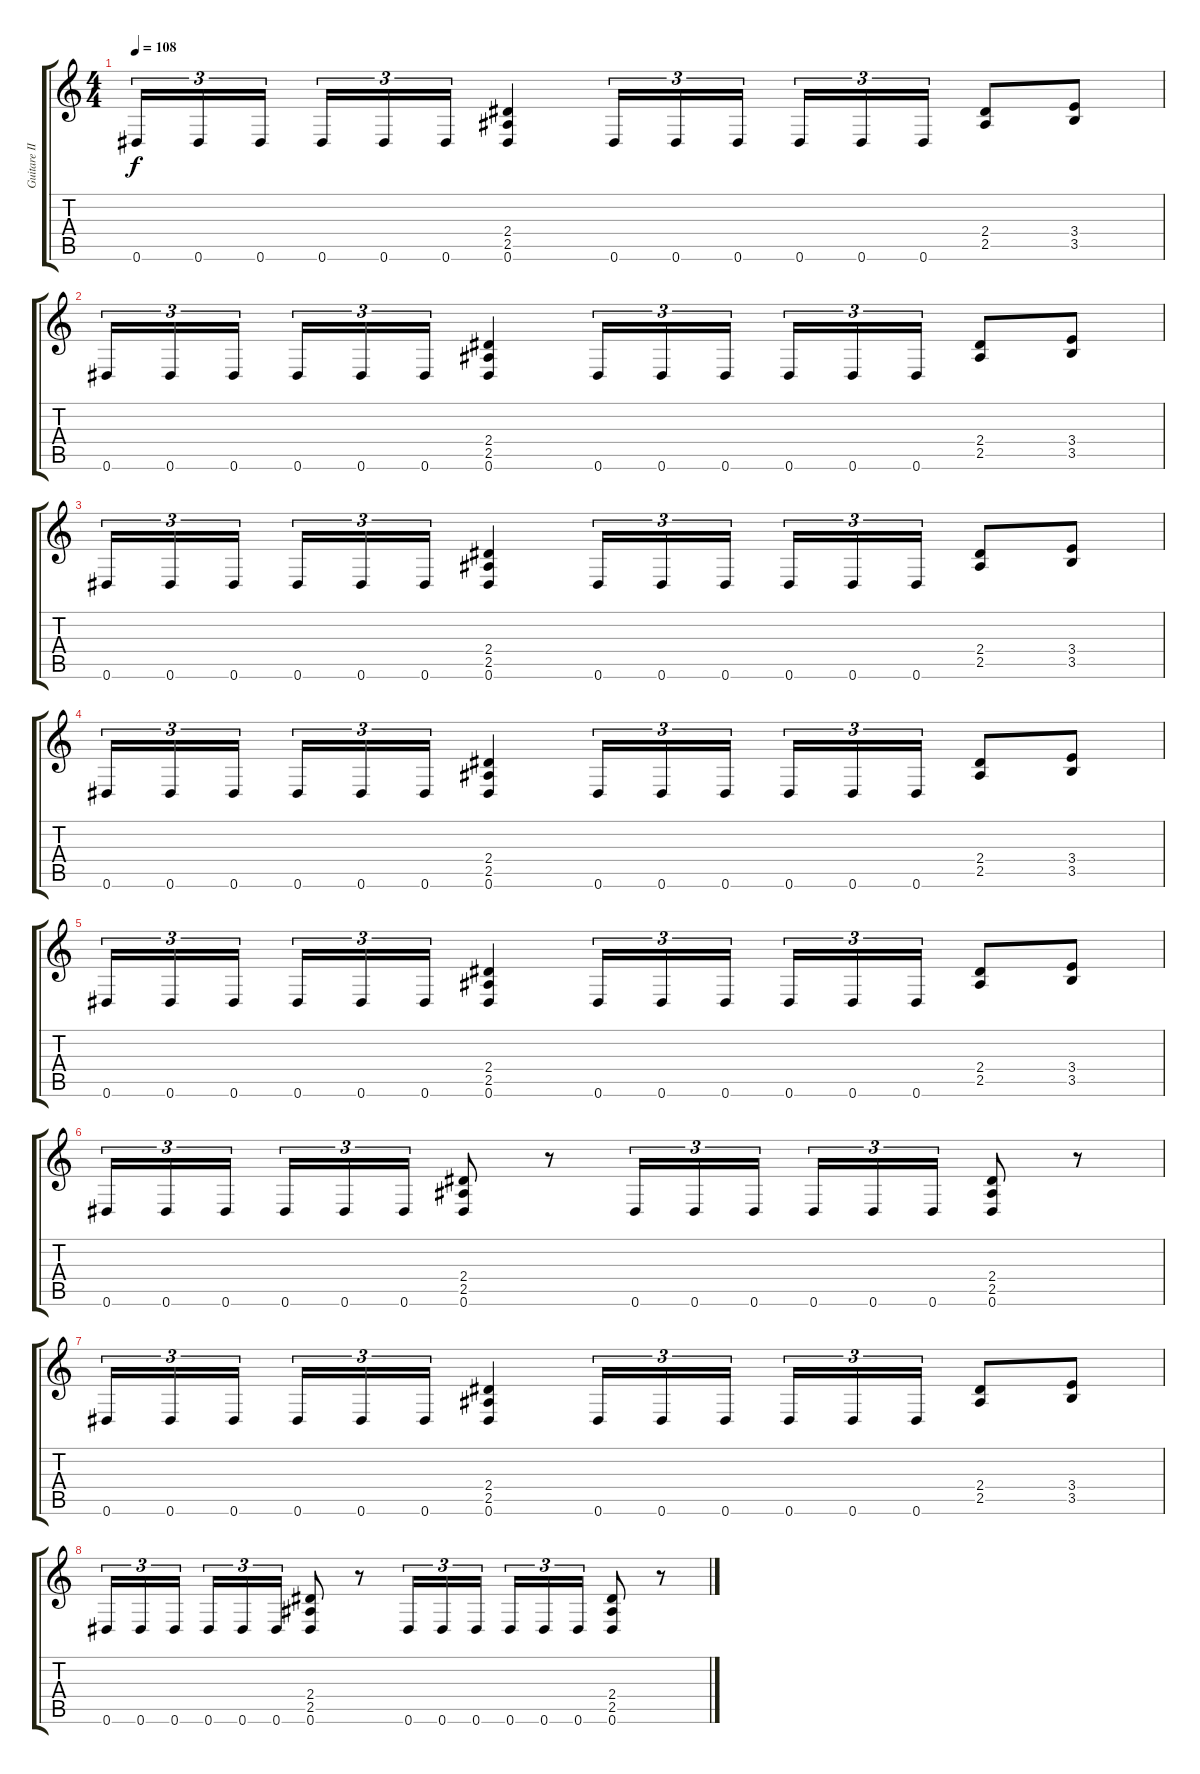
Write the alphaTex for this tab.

\track ("Guitare II ( James )" "Guitare II") {instrument electricguitarclean}
\staff {score tabs}
\tuning (Eb4 Bb3 Gb3 Db3 Ab2 Eb2) {hide}
\ts (4 4)
\tempo 108
\clef g2
\ks c
0.6.16{tu (3 2) dy f} 0.6.16{tu (3 2)} 0.6.16{tu (3 2)} 0.6.16{tu (3 2)} 0.6.16{tu (3 2)} 0.6.16{tu (3 2)} (2.4 2.5 0.6).4 0.6.16{tu (3 2)} 0.6.16{tu (3 2)} 0.6.16{tu (3 2)} 0.6.16{tu (3 2)} 0.6.16{tu (3 2)} 0.6.16{tu (3 2)} (2.4 2.5).8 (3.4 3.5).8 |
0.6.16{tu (3 2)} 0.6.16{tu (3 2)} 0.6.16{tu (3 2)} 0.6.16{tu (3 2)} 0.6.16{tu (3 2)} 0.6.16{tu (3 2)} (2.4 2.5 0.6).4 0.6.16{tu (3 2)} 0.6.16{tu (3 2)} 0.6.16{tu (3 2)} 0.6.16{tu (3 2)} 0.6.16{tu (3 2)} 0.6.16{tu (3 2)} (2.4 2.5).8 (3.4 3.5).8 |
0.6.16{tu (3 2)} 0.6.16{tu (3 2)} 0.6.16{tu (3 2)} 0.6.16{tu (3 2)} 0.6.16{tu (3 2)} 0.6.16{tu (3 2)} (2.4 2.5 0.6).4 0.6.16{tu (3 2)} 0.6.16{tu (3 2)} 0.6.16{tu (3 2)} 0.6.16{tu (3 2)} 0.6.16{tu (3 2)} 0.6.16{tu (3 2)} (2.4 2.5).8 (3.4 3.5).8 |
0.6.16{tu (3 2)} 0.6.16{tu (3 2)} 0.6.16{tu (3 2)} 0.6.16{tu (3 2)} 0.6.16{tu (3 2)} 0.6.16{tu (3 2)} (2.4 2.5 0.6).4 0.6.16{tu (3 2)} 0.6.16{tu (3 2)} 0.6.16{tu (3 2)} 0.6.16{tu (3 2)} 0.6.16{tu (3 2)} 0.6.16{tu (3 2)} (2.4 2.5).8 (3.4 3.5).8 |
0.6.16{tu (3 2)} 0.6.16{tu (3 2)} 0.6.16{tu (3 2)} 0.6.16{tu (3 2)} 0.6.16{tu (3 2)} 0.6.16{tu (3 2)} (2.4 2.5 0.6).4 0.6.16{tu (3 2)} 0.6.16{tu (3 2)} 0.6.16{tu (3 2)} 0.6.16{tu (3 2)} 0.6.16{tu (3 2)} 0.6.16{tu (3 2)} (2.4 2.5).8 (3.4 3.5).8 |
0.6.16{tu (3 2)} 0.6.16{tu (3 2)} 0.6.16{tu (3 2)} 0.6.16{tu (3 2)} 0.6.16{tu (3 2)} 0.6.16{tu (3 2)} (2.4 2.5 0.6).8 r.8 0.6.16{tu (3 2)} 0.6.16{tu (3 2)} 0.6.16{tu (3 2)} 0.6.16{tu (3 2)} 0.6.16{tu (3 2)} 0.6.16{tu (3 2)} (2.4 2.5 0.6).8 r.8 |
0.6.16{tu (3 2)} 0.6.16{tu (3 2)} 0.6.16{tu (3 2)} 0.6.16{tu (3 2)} 0.6.16{tu (3 2)} 0.6.16{tu (3 2)} (2.4 2.5 0.6).4 0.6.16{tu (3 2)} 0.6.16{tu (3 2)} 0.6.16{tu (3 2)} 0.6.16{tu (3 2)} 0.6.16{tu (3 2)} 0.6.16{tu (3 2)} (2.4 2.5).8 (3.4 3.5).8 |
0.6.16{tu (3 2)} 0.6.16{tu (3 2)} 0.6.16{tu (3 2)} 0.6.16{tu (3 2)} 0.6.16{tu (3 2)} 0.6.16{tu (3 2)} (2.4 2.5 0.6).8 r.8 0.6.16{tu (3 2)} 0.6.16{tu (3 2)} 0.6.16{tu (3 2)} 0.6.16{tu (3 2)} 0.6.16{tu (3 2)} 0.6.16{tu (3 2)} (2.4 2.5 0.6).8 r.8
